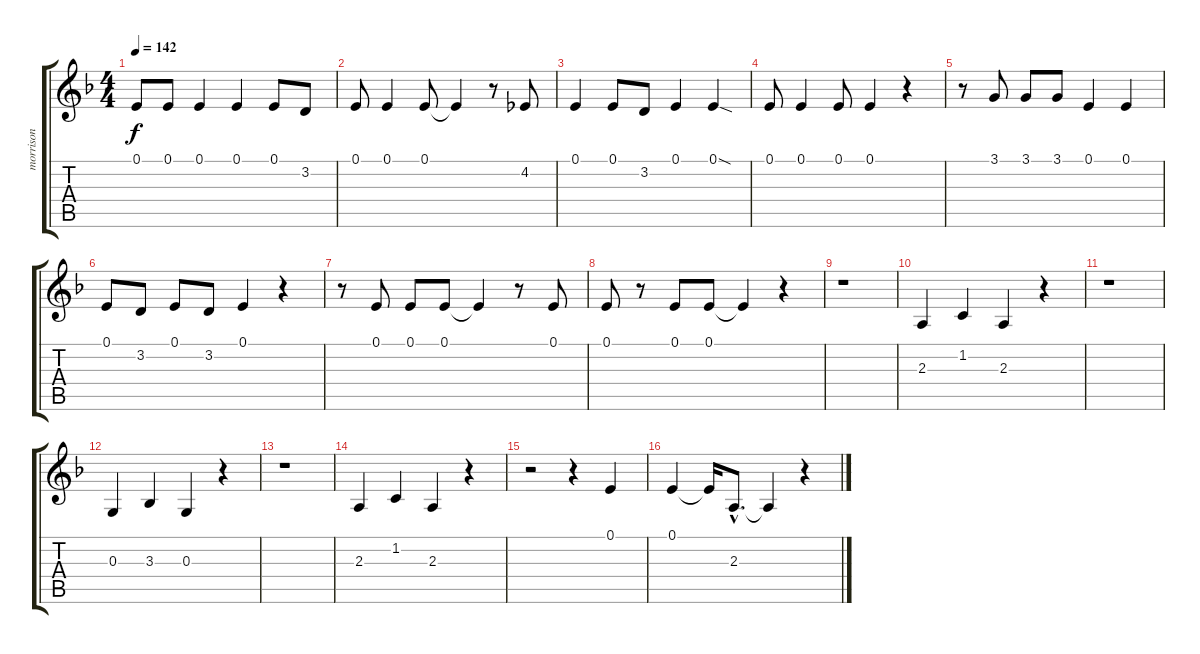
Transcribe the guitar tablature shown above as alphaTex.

\track ("morrison" "morrison") {instrument baritonesax}
\staff {score tabs}
\tuning (E4 B3 G3 D3 A2 E2) {hide}
\ts (4 4)
\tempo 142
\clef g2
\ks f
0.1.8{dy f} 0.1.8 0.1.4 0.1.4 0.1.8 3.2.8 |
0.1.8 0.1.4 0.1.8 0.1{t}.4 r.8 4.2.8 |
0.1.4 0.1.8 3.2.8 0.1.4 0.1{sod}.4 |
0.1.8 0.1.4 0.1.8 0.1.4 r.4 |
r.8 3.1.8 3.1.8 3.1.8 0.1.4 0.1.4 |
0.1.8 3.2.8 0.1.8 3.2.8 0.1.4 r.4 |
r.8 0.1.8 0.1.8 0.1.8 0.1{t}.4 r.8 0.1.8 |
0.1.8 r.8 0.1.8 0.1.8 0.1{t}.4 r.4 |
r.1 |
2.3.4 1.2.4 2.3.4 r.4 |
r.1 |
0.3.4 3.3.4 0.3.4 r.4 |
r.1 |
2.3.4 1.2.4 2.3.4 r.4 |
r.2 r.4 0.1.4 |
0.1.4 0.1{t}.16 2.3{hac}.8{d} 2.3{t}.4 r.4
